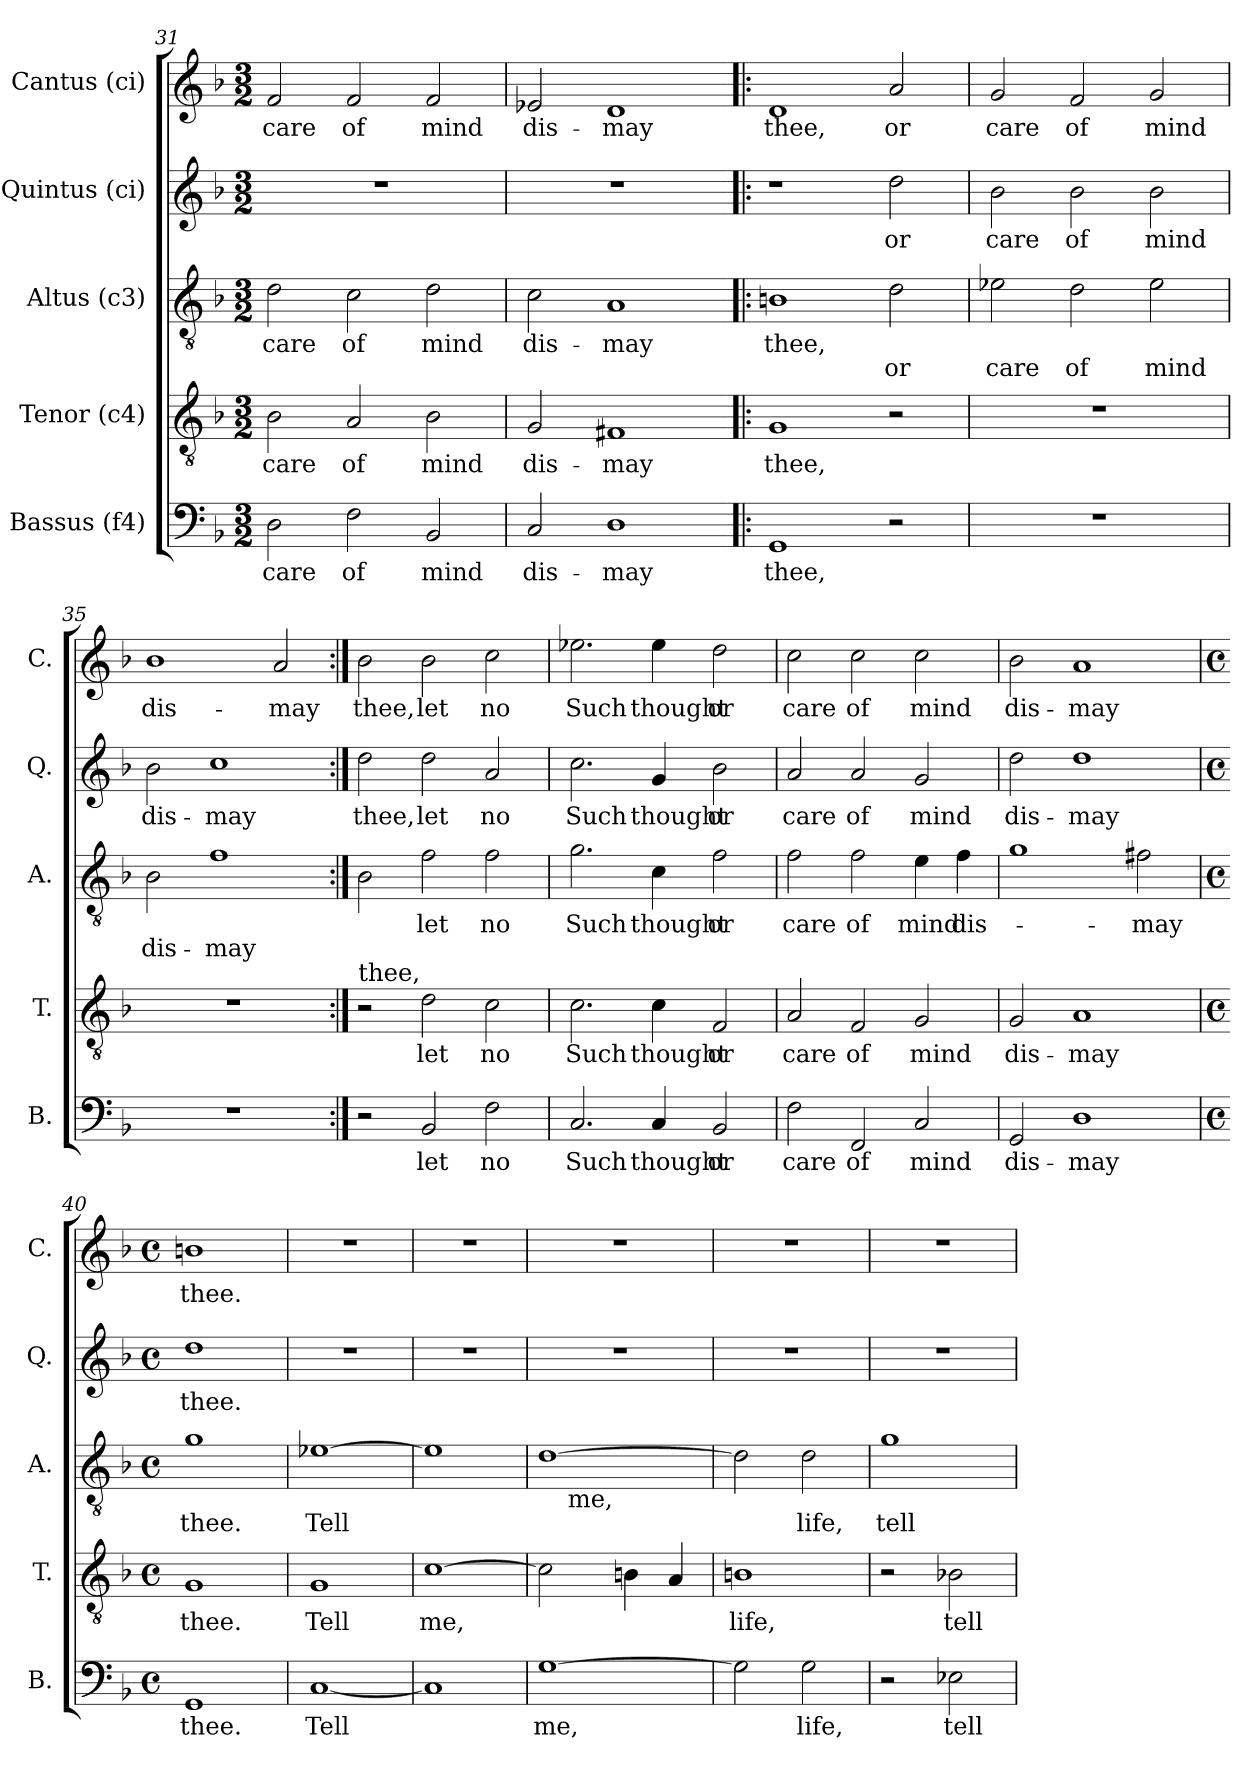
**kern	**text	**kern	**text	**kern	**text	**text	**kern	**text	**kern	**text
*part5	*part5	*part4	*part4	*part3	*part3	*part3	*part2	*part2	*part1	*part1
*staff5	*staff5	*staff4	*staff4	*staff3	*staff3	*staff3	*staff2	*staff2	*staff1	*staff1
*I"Bassus (f4)	*	*I"Tenor (c4)	*	*I"Altus (c3)	*	*	*I"Quintus (ci)	*	*I"Cantus (ci)	*
*I'B.	*	*I'T.	*	*I'A.	*	*	*I'Q.	*	*I'C.	*
*clefF4	*	*clefGv2	*	*clefGv2	*	*	*clefG2	*	*clefG2	*
*k[b-]	*	*k[b-]	*	*k[b-]	*	*	*k[b-]	*	*k[b-]	*
*F:	*	*F:	*	*F:	*	*	*F:	*	*F:	*
*M3/2	*	*M3/2	*	*M3/2	*	*	*M3/2	*	*M3/2	*
=31	=31	=31	=31	=31	=31	=31	=31	=31	=31	=31
!	!LO:LY:b:cj	!	!LO:LY:b:cj	!	!LO:LY:b:cj	!	!LO:N:vis=1	!	!	!LO:LY:b:cj
2D\	care	2B-\	care	2d\	care	.	1.r	.	2f/	care
!	!LO:LY:b:cj	!	!LO:LY:b:cj	!	!LO:LY:b:cj	!	!	!	!	!LO:LY:b:cj
2F\	of	2A/	of	2c\	of	.	.	.	2f/	of
!	!LO:LY:b:cj	!	!LO:LY:b:cj	!	!LO:LY:b:cj	!	!	!	!	!LO:LY:b:cj
2BB-/	mind	2B-\	mind	2d\	mind	.	.	.	2f/	mind
=32	=32	=32	=32	=32	=32	=32	=32	=32	=32	=32
!	!LO:LY:b:cj	!	!LO:LY:b:cj	!	!LO:LY:b:cj	!	!LO:N:vis=1	!	!	!LO:LY:b:cj
2C/	dis-	2G/	dis-	2c\	dis-	.	1.r	.	2e-X/	dis-
!	!LO:LY:b:cj	!	!LO:LY:b:cj	!	!LO:LY:b:cj	!	!	!	!	!LO:LY:b:cj
1D	-may	1F#X	-may	1A	-may	.	.	.	1d	-may
=33!|:	=33!|:	=33!|:	=33!|:	=33!|:	=33!|:	=33!|:	=33!|:	=33!|:	=33!|:	=33!|:
!	!LO:LY:b:cj	!	!LO:LY:b:cj	!	!LO:LY:b:cj	!	!	!	!	!LO:LY:b:cj
1GG	thee,	1G	thee,	1Bn	thee,	.	1r	.	1d	thee,
!	!	!	!	!	!	!LO:LY:b:cj	!	!LO:LY:b:cj	!	!LO:LY:b:cj
2r	.	2r	.	2d\	.	or	2dd\	or	2a/	or
=34	=34	=34	=34	=34	=34	=34	=34	=34	=34	=34
!LO:N:vis=1	!	!LO:N:vis=1	!	!	!	!LO:LY:b:cj	!	!LO:LY:b:cj	!	!LO:LY:b:cj
1.r	.	1.r	.	2e-X\	.	care	2b-\	care	2g/	care
!	!	!	!	!	!	!LO:LY:b:cj	!	!LO:LY:b:cj	!	!LO:LY:b:cj
.	.	.	.	2d\	.	of	2b-\	of	2f/	of
!	!	!	!	!	!	!LO:LY:b:cj	!	!LO:LY:b:cj	!	!LO:LY:b:cj
.	.	.	.	2e-\	.	mind	2b-\	mind	2g/	mind
=35	=35	=35	=35	=35	=35	=35	=35	=35	=35	=35
!LO:N:vis=1	!	!LO:N:vis=1	!	!	!	!LO:LY:b:cj	!	!LO:LY:b:cj	!	!LO:LY:b:cj
1.r	.	1.r	.	2B-\	.	dis-	2b-\	dis-	1b-	dis-
!	!	!	!	!	!	!LO:LY:b:cj	!	!LO:LY:b:cj	!	!
.	.	.	.	1f	.	-may	1cc	-may	.	.
!	!	!	!	!	!	!	!	!	!	!LO:LY:b:cj
.	.	.	.	.	.	.	.	.	2a/	-may
!!LO:LB:g=z
=36:|!	=36:|!	=36:|!	=36:|!	=36:|!	=36:|!	=36:|!	=36:|!	=36:|!	=36:|!	=36:|!
!	!	!LO:TX:a:t=thee,	!	!	!	!	!	!	!	!
!	!	!	!	!	!	!	!	!LO:LY:b:cj	!	!LO:LY:b:cj
2r	.	2r	.	2B-\	.	.	2dd\	thee,	2b-\	thee,
!	!LO:LY:b:cj	!	!LO:LY:b:cj	!	!LO:LY:b:cj	!	!	!LO:LY:b:cj	!	!LO:LY:b:cj
2BB-/	let	2d\	let	2f\	let	.	2dd\	let	2b-\	let
!	!LO:LY:b:cj	!	!LO:LY:b:cj	!	!LO:LY:b:cj	!	!	!LO:LY:b:cj	!	!LO:LY:b:cj
2F\	no	2c\	no	2f\	no	.	2a/	no	2cc\	no
=37	=37	=37	=37	=37	=37	=37	=37	=37	=37	=37
!	!LO:LY:b:cj	!	!LO:LY:b:cj	!	!LO:LY:b:cj	!	!	!LO:LY:b:cj	!	!LO:LY:b:cj
2.C/	Such	2.c\	Such	2.g\	Such	.	2.cc\	Such	2.ee-X\	Such
!	!LO:LY:b:cj	!	!LO:LY:b:cj	!	!LO:LY:b:cj	!	!	!LO:LY:b:cj	!	!LO:LY:b:cj
4C/	thought	4c\	thought	4c\	thought	.	4g/	thought	4ee-\	thought
!	!LO:LY:b:cj	!	!LO:LY:b:cj	!	!LO:LY:b:cj	!	!	!LO:LY:b:cj	!	!LO:LY:b:cj
2BB-/	or	2F/	or	2f\	or	.	2b-\	or	2dd\	or
=38	=38	=38	=38	=38	=38	=38	=38	=38	=38	=38
!	!LO:LY:b:cj	!	!LO:LY:b:cj	!	!LO:LY:b:cj	!	!	!LO:LY:b:cj	!	!LO:LY:b:cj
2F\	care	2A/	care	2f\	care	.	2a/	care	2cc\	care
!	!LO:LY:b:cj	!	!LO:LY:b:cj	!	!LO:LY:b:cj	!	!	!LO:LY:b:cj	!	!LO:LY:b:cj
2FF/	of	2F/	of	2f\	of	.	2a/	of	2cc\	of
!	!LO:LY:b:cj	!	!LO:LY:b:cj	!	!LO:LY:b:cj	!	!	!LO:LY:b:cj	!	!LO:LY:b:cj
2C/	mind	2G/	mind	4e\	mind	.	2g/	mind	2cc\	mind
!	!	!	!	!	!LO:LY:b:cj	!	!	!	!	!
.	.	.	.	4f\	dis-	.	.	.	.	.
=39	=39	=39	=39	=39	=39	=39	=39	=39	=39	=39
!	!LO:LY:b:cj	!	!LO:LY:b:cj	!	!	!	!	!LO:LY:b:cj	!	!LO:LY:b:cj
2GG/	dis-	2G/	dis-	1g	.	.	2dd\	dis-	2b-\	dis-
!	!LO:LY:b:cj	!	!LO:LY:b:cj	!	!	!	!	!LO:LY:b:cj	!	!LO:LY:b:cj
1D	-may	1A	-may	.	.	.	1dd	-may	1a	-may
!	!	!	!	!	!LO:LY:b:cj	!	!	!	!	!
.	.	.	.	2f#X\	-may	.	.	.	.	.
=40	=40	=40	=40	=40	=40	=40	=40	=40	=40	=40
*M4/4	*	*M4/4	*	*M4/4	*	*	*M4/4	*	*M4/4	*
*met(c)	*	*met(c)	*	*met(c)	*	*	*met(c)	*	*met(c)	*
!	!LO:LY:b:cj	!	!LO:LY:b:cj	!	!LO:LY:b:cj	!	!	!LO:LY:b:cj	!	!LO:LY:b:cj
1GG	thee.	1G	thee.	1g	thee.	.	1dd	thee.	1bn	thee.
=41	=41	=41	=41	=41	=41	=41	=41	=41	=41	=41
!	!LO:LY:b	!	!LO:LY:b:cj	!	!LO:LY:b	!	!	!	!	!
[<1C	Tell	1G	Tell	[>1e-X	Tell	.	1r	.	1r	.
=42	=42	=42	=42	=42	=42	=42	=42	=42	=42	=42
!	!	!	!LO:LY:b	!	!	!	!	!	!	!
1C]	.	[<1c	me,	1e-]	.	.	1r	.	1r	.
!!LO:PB:g=z
=43	=43	=43	=43	=43	=43	=43	=43	=43	=43	=43
!	!LO:LY:b	!	!	!	!	!	!	!	!	!
*	*	*	*	*^	*	*	*	*	*	*
[>1G	me,	2c\]	.	[>1d	8ryy	.	.	1r	.	1r	.
!	!	!	!	!	!LO:TX:b:t=me,	!	!	!	!	!	!
.	.	.	.	.	2..ryy	.	.	.	.	.	.
.	.	4Bn\	.	.	.	.	.	.	.	.	.
.	.	4A/	.	.	.	.	.	.	.	.	.
=44	=44	=44	=44	=44	=44	=44	=44	=44	=44	=44	=44
!	!	!	!LO:LY:b:cj	!	!	!	!	!	!	!	!
*	*	*	*	*v	*v	*	*	*	*	*	*
2G\]	.	1Bn	life,	2d\]	.	.	1r	.	1r	.
!	!LO:LY:b:cj	!	!	!	!LO:LY:b:cj	!	!	!	!	!
2G\	life,	.	.	2d\	life,	.	.	.	.	.
=45	=45	=45	=45	=45	=45	=45	=45	=45	=45	=45
!	!	!	!	!	!LO:LY:b:cj	!	!	!	!	!
2r	.	2r	.	1g	tell	.	1r	.	1r	.
!	!LO:LY:b:cj	!	!LO:LY:b:cj	!	!	!	!	!	!	!
2E-X\	tell	2B-X\	tell	.	.	.	.	.	.	.
=	=	=	=	=	=	=	=	=	=	=
*-	*-	*-	*-	*-	*-	*-	*-	*-	*-	*-
